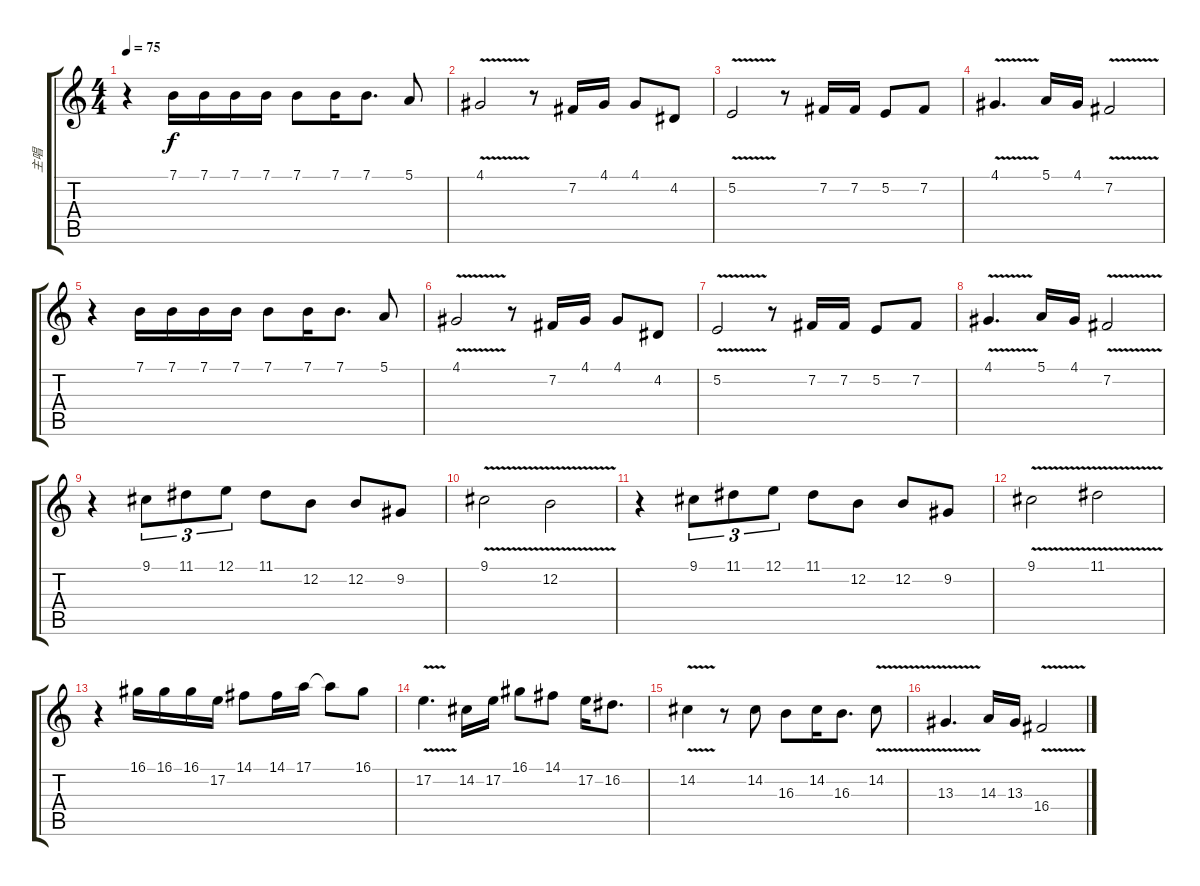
\track ("主唱" "主唱") {instrument acousticgrandpiano}
\staff {score tabs}
\tuning (E4 B3 G3 D3 A2 E2) {hide}
\ts (4 4)
\tempo 75
\clef g2
\ks c
r.4{dy f} 7.1.16 7.1.16 7.1.16 7.1.16 7.1.8 7.1.16 7.1.8{d} 5.1.8 |
4.1{v}.2 r.8 7.2.16 4.1.16 4.1.8 4.2.8 |
5.2{v}.2 r.8 7.2.16 7.2.16 5.2.8 7.2.8 |
4.1{v}.4{d} 5.1.16 4.1.16 7.2{v}.2 |
r.4 7.1.16 7.1.16 7.1.16 7.1.16 7.1.8 7.1.16 7.1.8{d} 5.1.8 |
4.1{v}.2 r.8 7.2.16 4.1.16 4.1.8 4.2.8 |
5.2{v}.2 r.8 7.2.16 7.2.16 5.2.8 7.2.8 |
4.1{v}.4{d} 5.1.16 4.1.16 7.2{v}.2 |
r.4 9.1.8{tu (3 2)} 11.1.8{tu (3 2)} 12.1.8{tu (3 2)} 11.1.8 12.2.8 12.2.8 9.2.8 |
9.1{v}.2 12.2{v}.2 |
r.4 9.1.8{tu (3 2)} 11.1.8{tu (3 2)} 12.1.8{tu (3 2)} 11.1.8 12.2.8 12.2.8 9.2.8 |
9.1{v}.2 11.1{v}.2 |
r.4 16.1.16 16.1.16 16.1.16 17.2.16 14.1.8 14.1.16 17.1.16 17.1{t}.8 16.1.8 |
17.2{v}.4{d} 14.2.16 17.2.16 16.1.8 14.1.8 17.2.16 16.2.8{d} |
14.2{v}.4 r.8 14.2.8 16.3.8 14.2.16 16.3.8{d} 14.2{v}.8 |
13.3{v}.4{d} 14.3.16 13.3.16 16.4{v}.2
